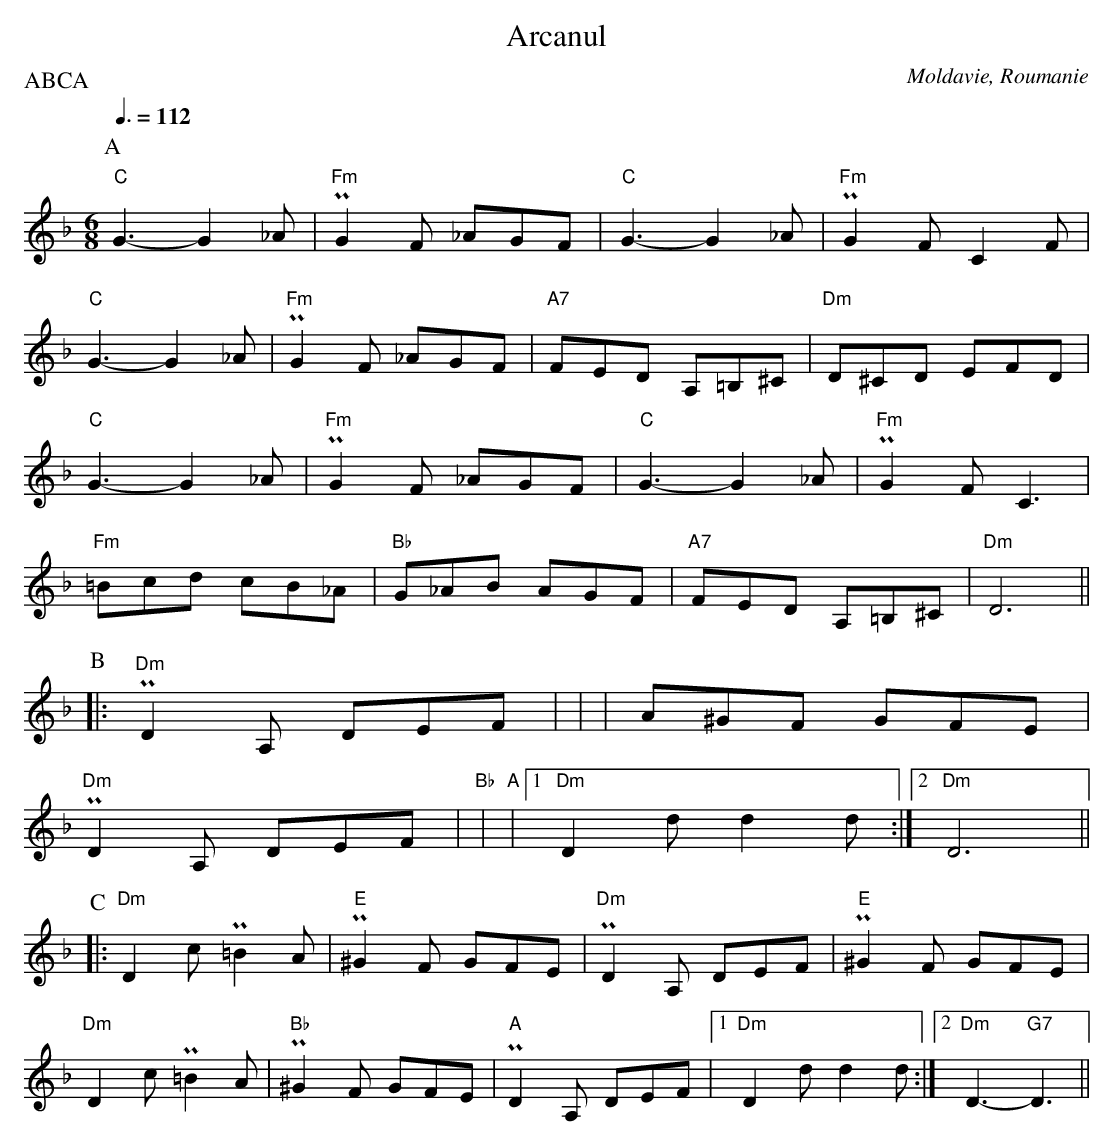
X:1
T:Arcanul
O:Moldavie, Roumanie
Q:3/8=112
P:ABCA
M:6/8
L:1/8
K:Dm
P:A
"C"G3-G2_A | "Fm"PG2F _AGF | "C"G3-G2_A | "Fm"PG2F C2F |
"C"G3-G2_A | "Fm"PG2F _AGF | "A7"FED A,=B,^C | "Dm"D^CD EFD |
"C"G3-G2_A | "Fm"PG2F _AGF | "C"G3-G2_A | "Fm"PG2F C3 |
"Fm"=Bcd cB_A | "Bb"G_AB AGF | "A7"FED A,=B,^C | "Dm"D6 ||
P:B
|: "Dm"PD2A, DEF | / | / | A^GF GFE |
"Dm"PD2A, DEF | "Bb"/ | "A"/ |1 "Dm"D2d d2d :|2 "Dm"D6 ||
P:C
|: "Dm"D2c P=B2A | "E"P^G2F GFE | "Dm"PD2A, DEF | "E"P^G2F GFE |
"Dm"D2c P=B2A | "Bb"P^G2F GFE | "A"PD2A, DEF |1 "Dm"D2d d2d :|2 "Dm"D3-"G7"D3 ||
